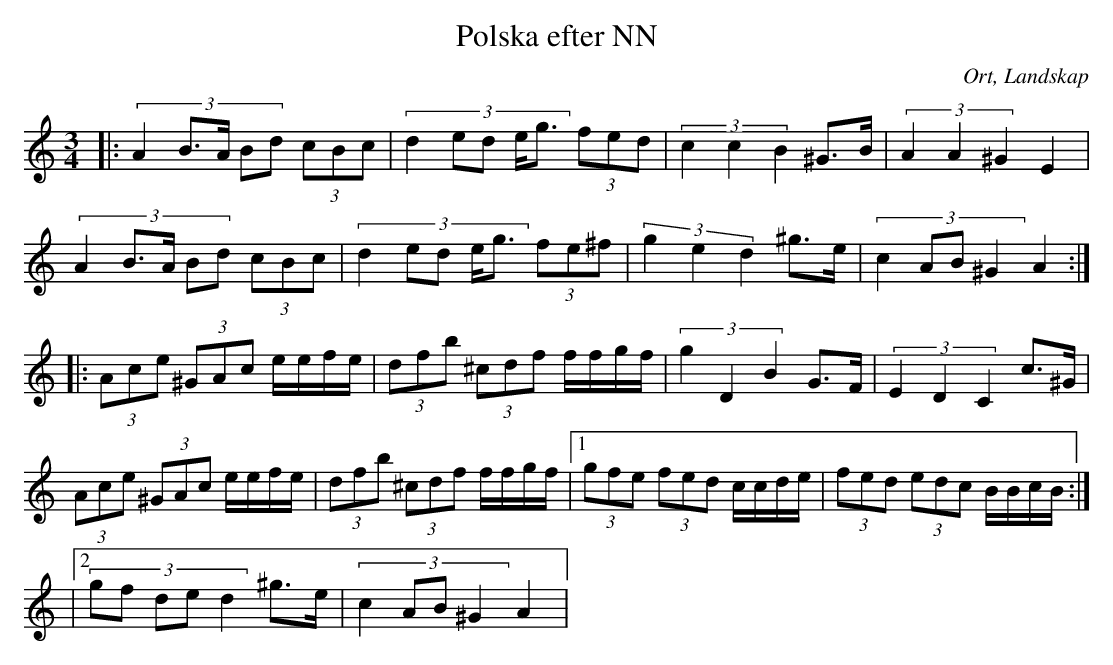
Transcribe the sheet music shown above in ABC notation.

X:1
T:Polska efter NN
O:Ort, Landskap
M:3/4
L:1/8
K:C
|: (3:2:5 A2 B>A Bd (3cBc| (3:2:5 d2 ed e<g (3fed|(3:2:3 c2 c2 B2 ^G>B|(3:2:3 A2 A2 ^G2 E2|
(3:2:5 A2 B>A Bd (3cBc| (3:2:5 d2 ed e<g (3fe^f|(3:2:3 g2 e2 d2 ^g>e|(3:2:4 c2 AB ^G2 A2:|
|: (3Ace (3^GAc e/e/f/e/| (3 dfb (3^cdf f/f/g/f/|(3:2:3 g2 D2 B2 G>F|(3:2:3 E2 D2 C2 c>^G |
(3 Ace (3^GAc e/e/f/e/| (3 dfb (3^cdf f/f/g/f/|1(3gfe (3fed c/c/d/e/|(3fed (3edc B/B/c/B/:|
|2(3:2:5 gf de d2 ^g>e|(3:2:4 c2 AB ^G2 A2|
